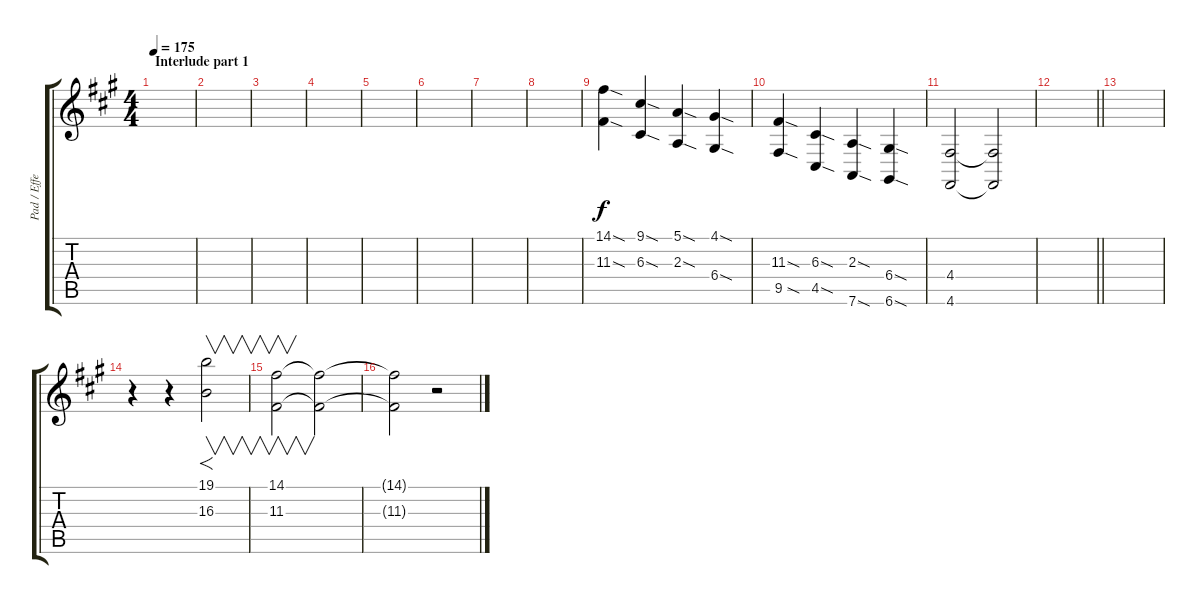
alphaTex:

\track ("Pad / Effects" "Pad / Effe") {instrument pad3polysynth}
\staff {score tabs}
\tuning (E4 B3 G3 D3 A2 D2) {hide}
\ts (4 4)
\section ("" "Interlude part 1")
\tempo 175
\clef g2
\ks f#minor
|
|
|
|
|
|
|
|
(14.1{sod} 11.3{sod}).4 (9.1{sod} 6.3{sod}).4 (5.1{sod} 2.3{sod}).4 (4.1{sod} 6.4{sod}).4 |
(11.3{sod} 9.5{sod}).4 (6.3{sod} 4.5{sod}).4 (2.3{sod} 7.6{sod}).4 (6.4{sod} 6.6{sod}).4 |
(4.4 4.6).2{volume 5} (4.4{t} 4.6{t}).2 |
\barLineRight lightlight
|
|
r.4{volume 8 instrument lead2sawtooth} r.4 (19.1 16.3).2{f v} |
(14.1 11.3).2{v} (14.1{t} 11.3{t}).2{volume 0} |
(14.1{t} 11.3{t}).2 r.2
